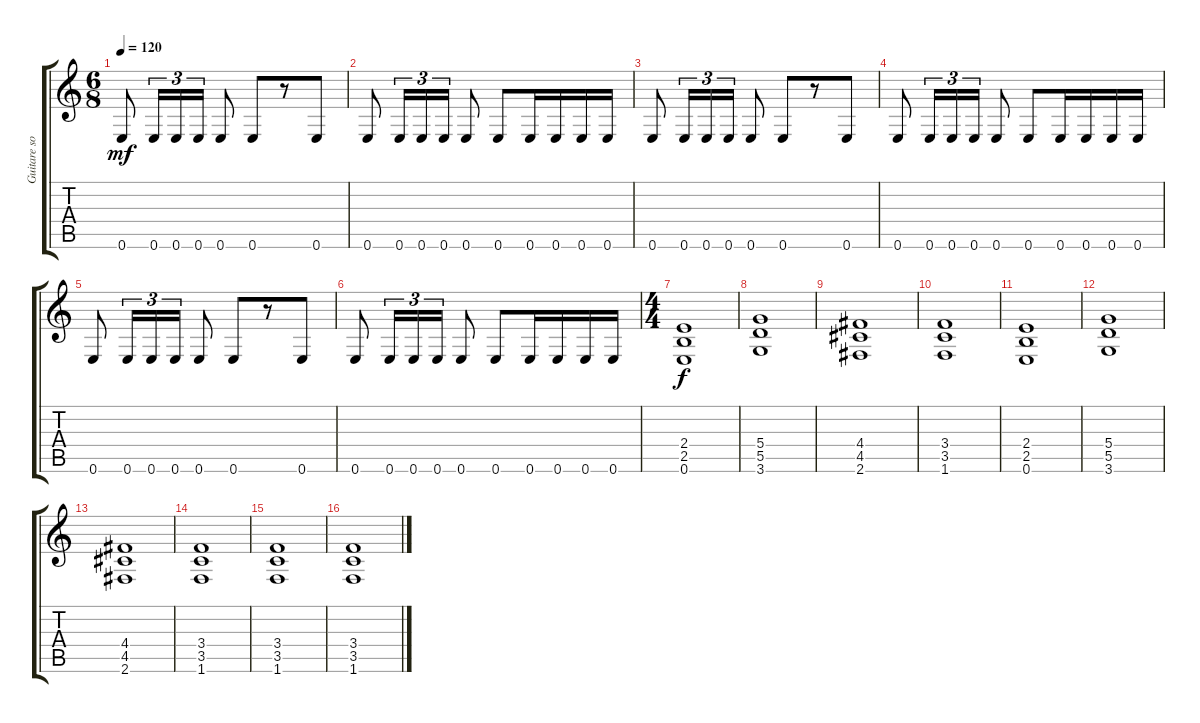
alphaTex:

\track ("Guitare solo" "Guitare so") {instrument overdrivenguitar}
\staff {score tabs}
\tuning (E4 B3 G3 D3 A2 E2) {hide}
\ts (6 8)
\tempo 120
\clef g2
\ks c
0.6.8{dy mf} 0.6.16{tu (3 2)} 0.6.16{tu (3 2)} 0.6.16{tu (3 2)} 0.6.8 0.6.8 r.8 0.6.8 |
0.6.8 0.6.16{tu (3 2)} 0.6.16{tu (3 2)} 0.6.16{tu (3 2)} 0.6.8 0.6.8 0.6.16 0.6.16 0.6.16 0.6.16 |
0.6.8 0.6.16{tu (3 2)} 0.6.16{tu (3 2)} 0.6.16{tu (3 2)} 0.6.8 0.6.8 r.8 0.6.8 |
0.6.8 0.6.16{tu (3 2)} 0.6.16{tu (3 2)} 0.6.16{tu (3 2)} 0.6.8 0.6.8 0.6.16 0.6.16 0.6.16 0.6.16 |
0.6.8 0.6.16{tu (3 2)} 0.6.16{tu (3 2)} 0.6.16{tu (3 2)} 0.6.8 0.6.8 r.8 0.6.8 |
0.6.8 0.6.16{tu (3 2)} 0.6.16{tu (3 2)} 0.6.16{tu (3 2)} 0.6.8 0.6.8 0.6.16 0.6.16 0.6.16 0.6.16 |
\ts (4 4)
(2.4 2.5 0.6).1{dy f} |
(5.4 5.5 3.6).1 |
(4.4 4.5 2.6).1 |
(3.4 3.5 1.6).1 |
(2.4 2.5 0.6).1 |
(5.4 5.5 3.6).1 |
(4.4 4.5 2.6).1 |
(3.4 3.5 1.6).1 |
(3.4 3.5 1.6).1 |
(3.4 3.5 1.6).1
